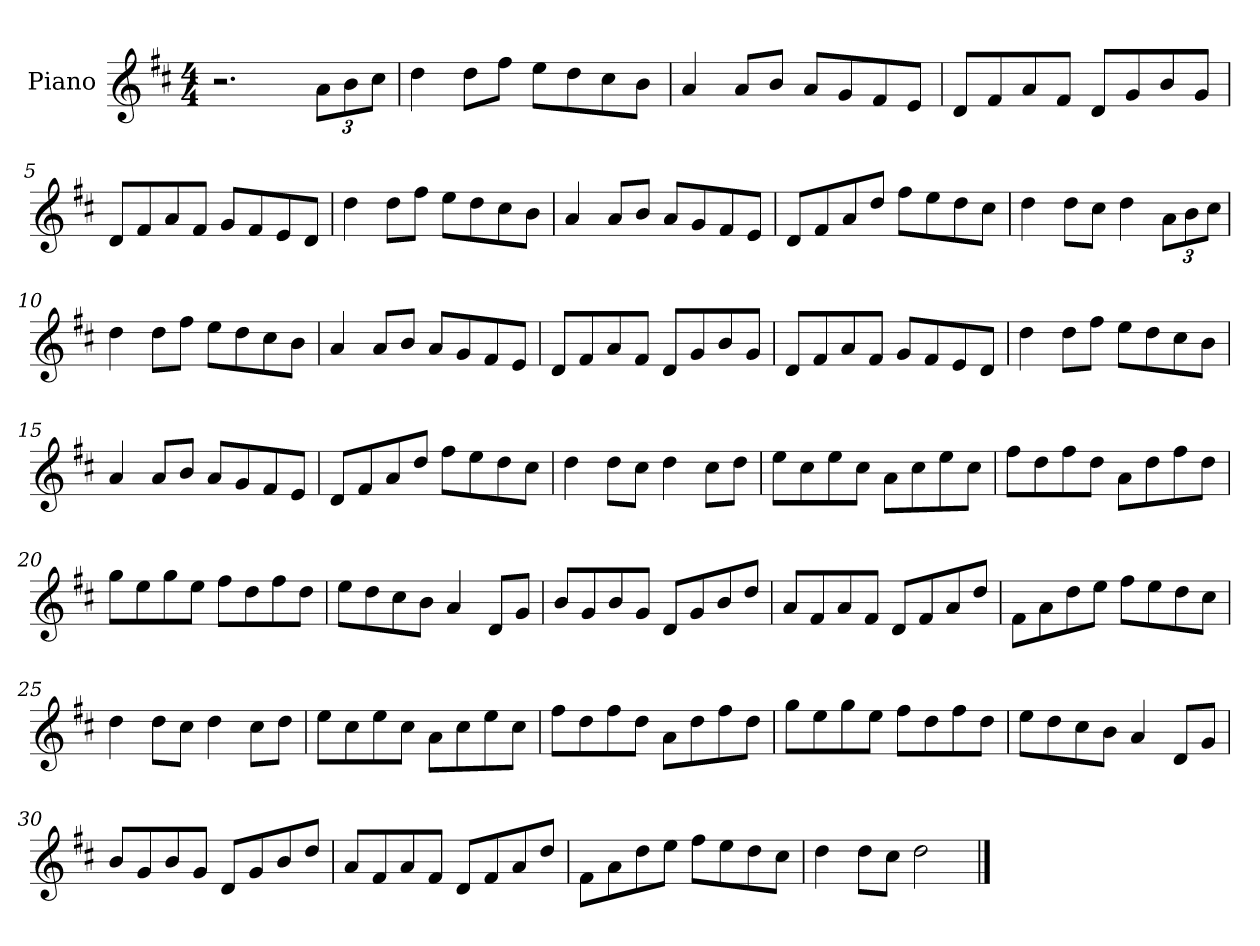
**kern
*part1
*staff1
*I"Piano
*I'Pno
*clefG2
*k[f#c#]
*M4/4
=1
2.r
*Xbrackettup
12a\L
12b\
12cc#\J
=2
4dd\
8dd\L
8ff#\J
8ee\L
8dd\
8cc#\
8b\J
=3
4a/
8a/L
8b/J
8a/L
8g/
8f#/
8e/J
=4
8d/L
8f#/
8a/
8f#/J
8d/L
8g/
8b/
8g/J
=5
8d/L
8f#/
8a/
8f#/J
8g/L
8f#/
8e/
8d/J
=6
4dd\
8dd\L
8ff#\J
8ee\L
8dd\
8cc#\
8b\J
=7
4a/
8a/L
8b/J
8a/L
8g/
8f#/
8e/J
=8
8d/L
8f#/
8a/
8dd/J
8ff#\L
8ee\
8dd\
8cc#\J
=9
4dd\
8dd\L
8cc#\J
4dd\
12a\L
12b\
12cc#\J
=10
4dd\
8dd\L
8ff#\J
8ee\L
8dd\
8cc#\
8b\J
=11
4a/
8a/L
8b/J
8a/L
8g/
8f#/
8e/J
=12
8d/L
8f#/
8a/
8f#/J
8d/L
8g/
8b/
8g/J
=13
8d/L
8f#/
8a/
8f#/J
8g/L
8f#/
8e/
8d/J
=14
4dd\
8dd\L
8ff#\J
8ee\L
8dd\
8cc#\
8b\J
=15
4a/
8a/L
8b/J
8a/L
8g/
8f#/
8e/J
=16
8d/L
8f#/
8a/
8dd/J
8ff#\L
8ee\
8dd\
8cc#\J
=17
4dd\
8dd\L
8cc#\J
4dd\
8cc#\L
8dd\J
=18
8ee\L
8cc#\
8ee\
8cc#\J
8a\L
8cc#\
8ee\
8cc#\J
=19
8ff#\L
8dd\
8ff#\
8dd\J
8a\L
8dd\
8ff#\
8dd\J
=20
8gg\L
8ee\
8gg\
8ee\J
8ff#\L
8dd\
8ff#\
8dd\J
=21
8ee\L
8dd\
8cc#\
8b\J
4a/
8d/L
8g/J
=22
8b/L
8g/
8b/
8g/J
8d/L
8g/
8b/
8dd/J
=23
8a/L
8f#/
8a/
8f#/J
8d/L
8f#/
8a/
8dd/J
=24
8f#\L
8a\
8dd\
8ee\J
8ff#\L
8ee\
8dd\
8cc#\J
=25
4dd\
8dd\L
8cc#\J
4dd\
8cc#\L
8dd\J
=26
8ee\L
8cc#\
8ee\
8cc#\J
8a\L
8cc#\
8ee\
8cc#\J
=27
8ff#\L
8dd\
8ff#\
8dd\J
8a\L
8dd\
8ff#\
8dd\J
=28
8gg\L
8ee\
8gg\
8ee\J
8ff#\L
8dd\
8ff#\
8dd\J
=29
8ee\L
8dd\
8cc#\
8b\J
4a/
8d/L
8g/J
=30
8b/L
8g/
8b/
8g/J
8d/L
8g/
8b/
8dd/J
=31
8a/L
8f#/
8a/
8f#/J
8d/L
8f#/
8a/
8dd/J
=32
8f#\L
8a\
8dd\
8ee\J
8ff#\L
8ee\
8dd\
8cc#\J
=33
4dd\
8dd\L
8cc#\J
2dd\
==
*-
